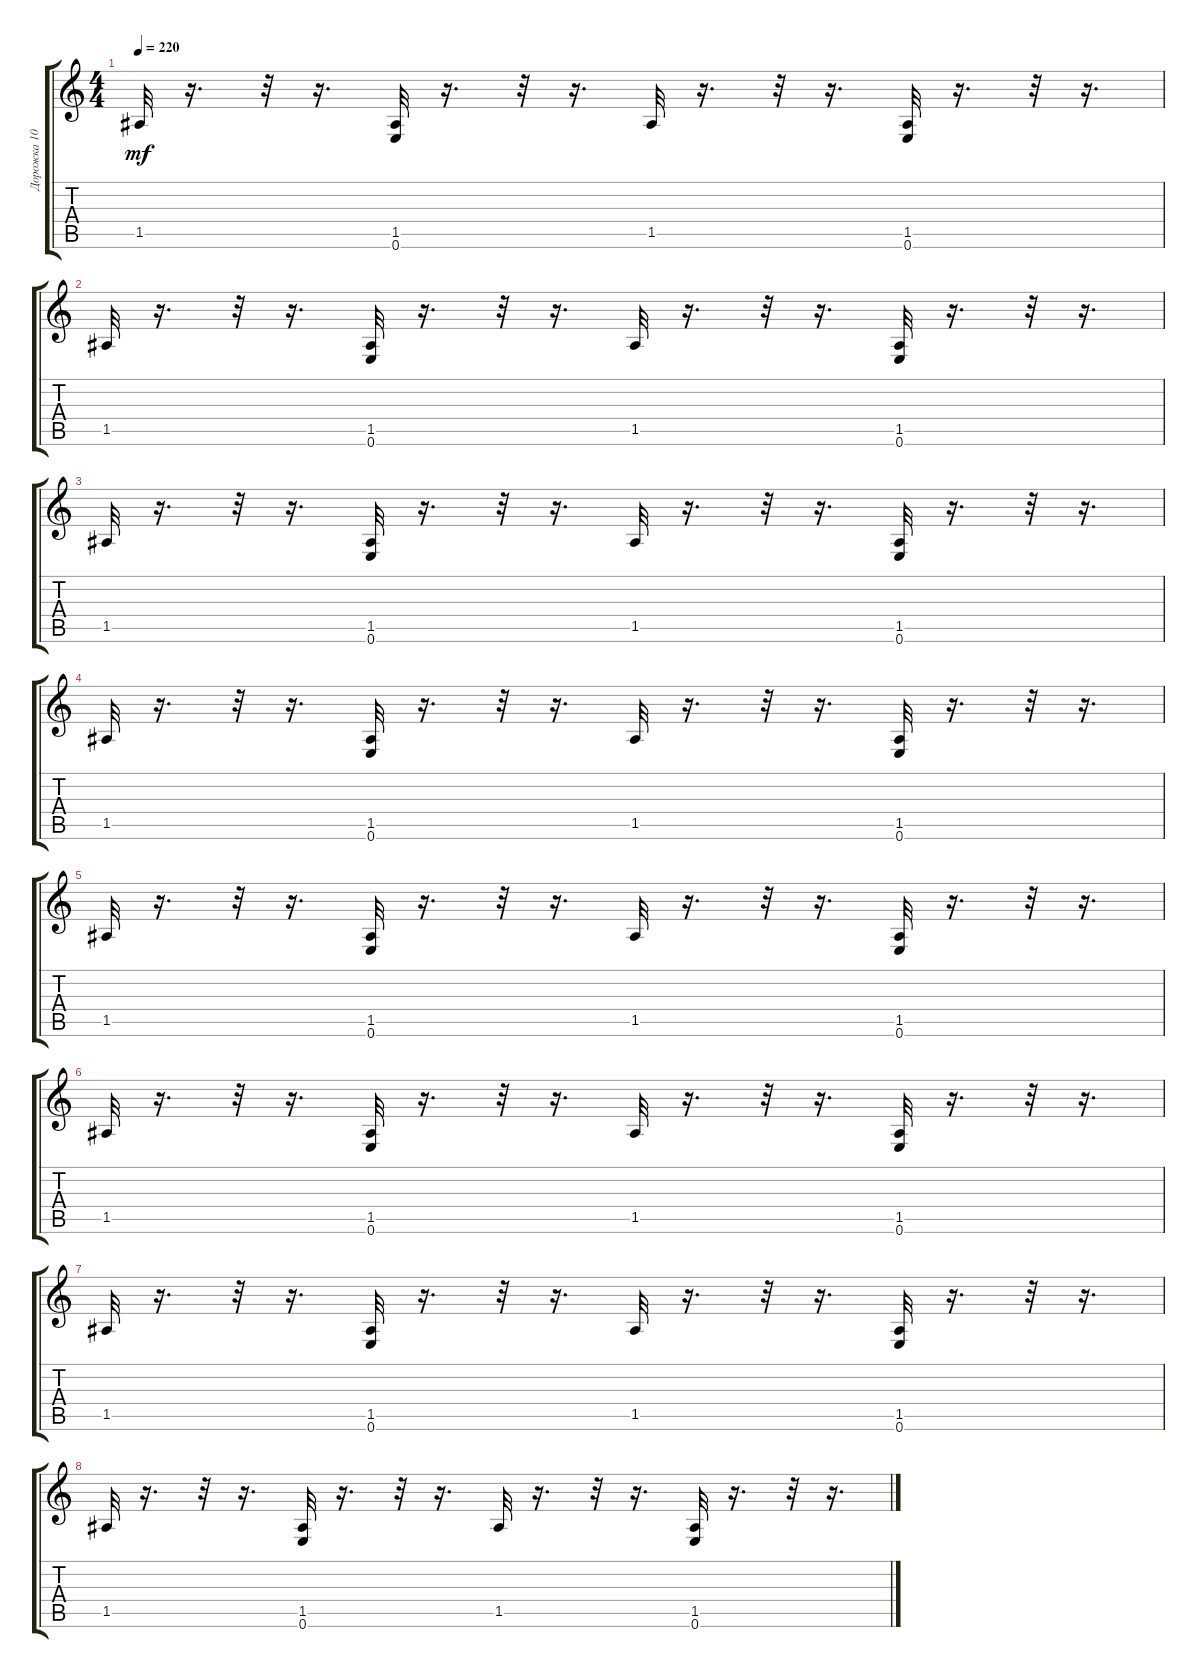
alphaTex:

\track ("Дорожка 10" "Дорожка 10") {instrument acousticguitarnylon}
\staff {score tabs}
\tuning (E4 B3 G3 D3 A2 E2) {hide}
\ts (4 4)
\tempo 220
\clef g2
\ks c
1.5.32{dy mf} r.16{d} r.32 r.16{d} (1.5 0.6).32 r.16{d} r.32 r.16{d} 1.5.32 r.16{d} r.32 r.16{d} (1.5 0.6).32 r.16{d} r.32 r.16{d} |
1.5.32 r.16{d} r.32 r.16{d} (1.5 0.6).32 r.16{d} r.32 r.16{d} 1.5.32 r.16{d} r.32 r.16{d} (1.5 0.6).32 r.16{d} r.32 r.16{d} |
1.5.32 r.16{d} r.32 r.16{d} (1.5 0.6).32 r.16{d} r.32 r.16{d} 1.5.32 r.16{d} r.32 r.16{d} (1.5 0.6).32 r.16{d} r.32 r.16{d} |
1.5.32 r.16{d} r.32 r.16{d} (1.5 0.6).32 r.16{d} r.32 r.16{d} 1.5.32 r.16{d} r.32 r.16{d} (1.5 0.6).32 r.16{d} r.32 r.16{d} |
1.5.32 r.16{d} r.32 r.16{d} (1.5 0.6).32 r.16{d} r.32 r.16{d} 1.5.32 r.16{d} r.32 r.16{d} (1.5 0.6).32 r.16{d} r.32 r.16{d} |
1.5.32 r.16{d} r.32 r.16{d} (1.5 0.6).32 r.16{d} r.32 r.16{d} 1.5.32 r.16{d} r.32 r.16{d} (1.5 0.6).32 r.16{d} r.32 r.16{d} |
1.5.32 r.16{d} r.32 r.16{d} (1.5 0.6).32 r.16{d} r.32 r.16{d} 1.5.32 r.16{d} r.32 r.16{d} (1.5 0.6).32 r.16{d} r.32 r.16{d} |
1.5.32 r.16{d} r.32 r.16{d} (1.5 0.6).32 r.16{d} r.32 r.16{d} 1.5.32 r.16{d} r.32 r.16{d} (1.5 0.6).32 r.16{d} r.32 r.16{d}
